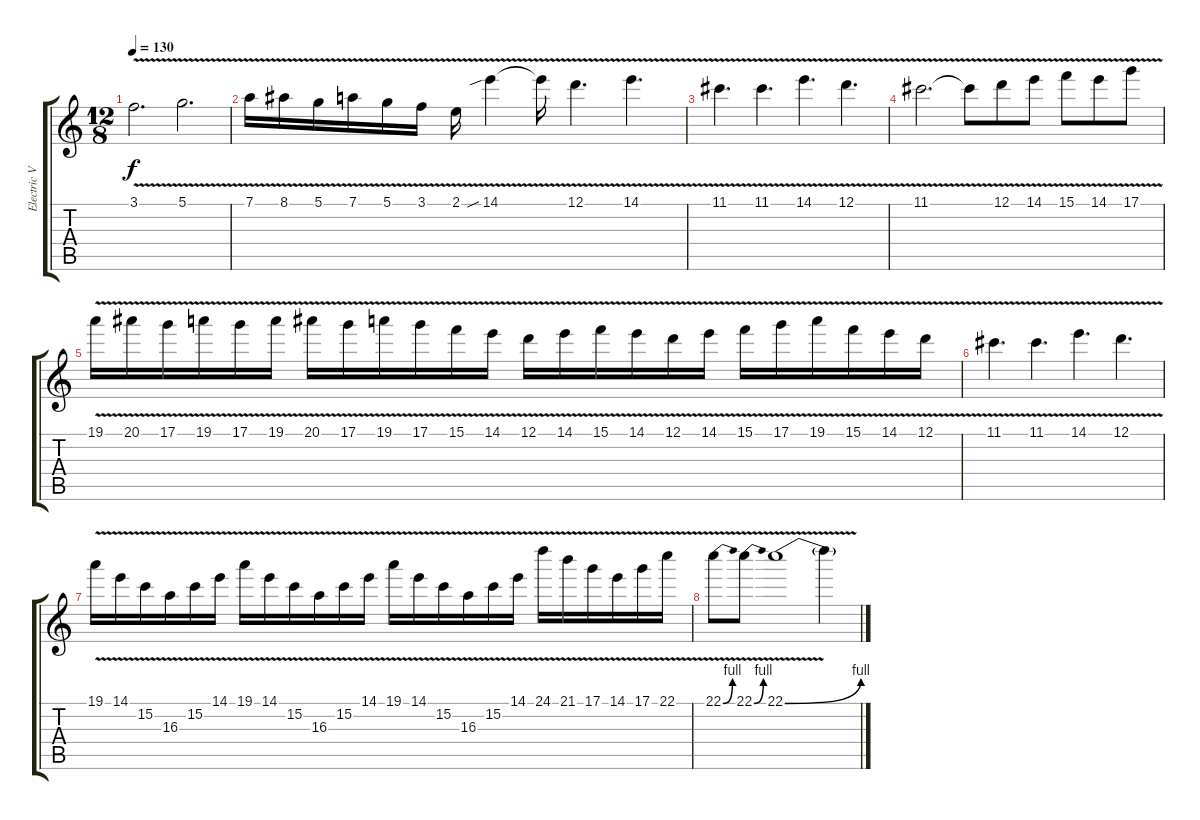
\track ("Electric Violin" "Electric V") {instrument distortionguitar}
\staff {score tabs}
\tuning (D4 A3 F3 C3 G2 C2) {hide}
\ts (12 8)
\tempo 130
\clef g2
\ks c
3.1{v}.2{d dy f} 5.1{v}.2{d} |
7.1{v}.16 8.1{v}.16 5.1{v}.16 7.1{v}.16 5.1{v}.16 3.1{v}.16 2.1{v}.16 14.1{v sib}.4 14.1{t}.16 12.1{v}.4{d} 14.1{v}.4{d} |
11.1{v}.4{d} 11.1{v}.4{d} 14.1{v}.4{d} 12.1{v}.4{d} |
11.1{v}.2{d} 11.1{t}.8 12.1{v}.8 14.1{v}.8 15.1{v}.8 14.1{v}.8 17.1{v}.8 |
19.1{v}.16 20.1{v}.16 17.1{v}.16 19.1{v}.16 17.1{v}.16 19.1{v}.16 20.1{v}.16 17.1{v}.16 19.1{v}.16 17.1{v}.16 15.1{v}.16 14.1{v}.16 12.1{v}.16 14.1{v}.16 15.1{v}.16 14.1{v}.16 12.1{v}.16 14.1{v}.16 15.1{v}.16 17.1{v}.16 19.1{v}.16 15.1{v}.16 14.1{v}.16 12.1{v}.16 |
11.1{v}.4{d} 11.1{v}.4{d} 14.1{v}.4{d} 12.1{v}.4{d} |
19.1{v}.16 14.1{v}.16 15.2{v}.16 16.3{v}.16 15.2{v}.16 14.1{v}.16 19.1{v}.16 14.1{v}.16 15.2{v}.16 16.3{v}.16 15.2{v}.16 14.1{v}.16 19.1{v}.16 14.1{v}.16 15.2{v}.16 16.3{v}.16 15.2{v}.16 14.1{v}.16 24.1{v}.16 21.1{v}.16 17.1{v}.16 14.1{v}.16 17.1{v}.16 22.1{v}.16 |
22.1{be (bend 0 0 60 4) v}.8 22.1{be (bend 0 0 60 4) v}.8 22.1{be (bend 0 0 60 4) v}.1 22.1{t}.4
